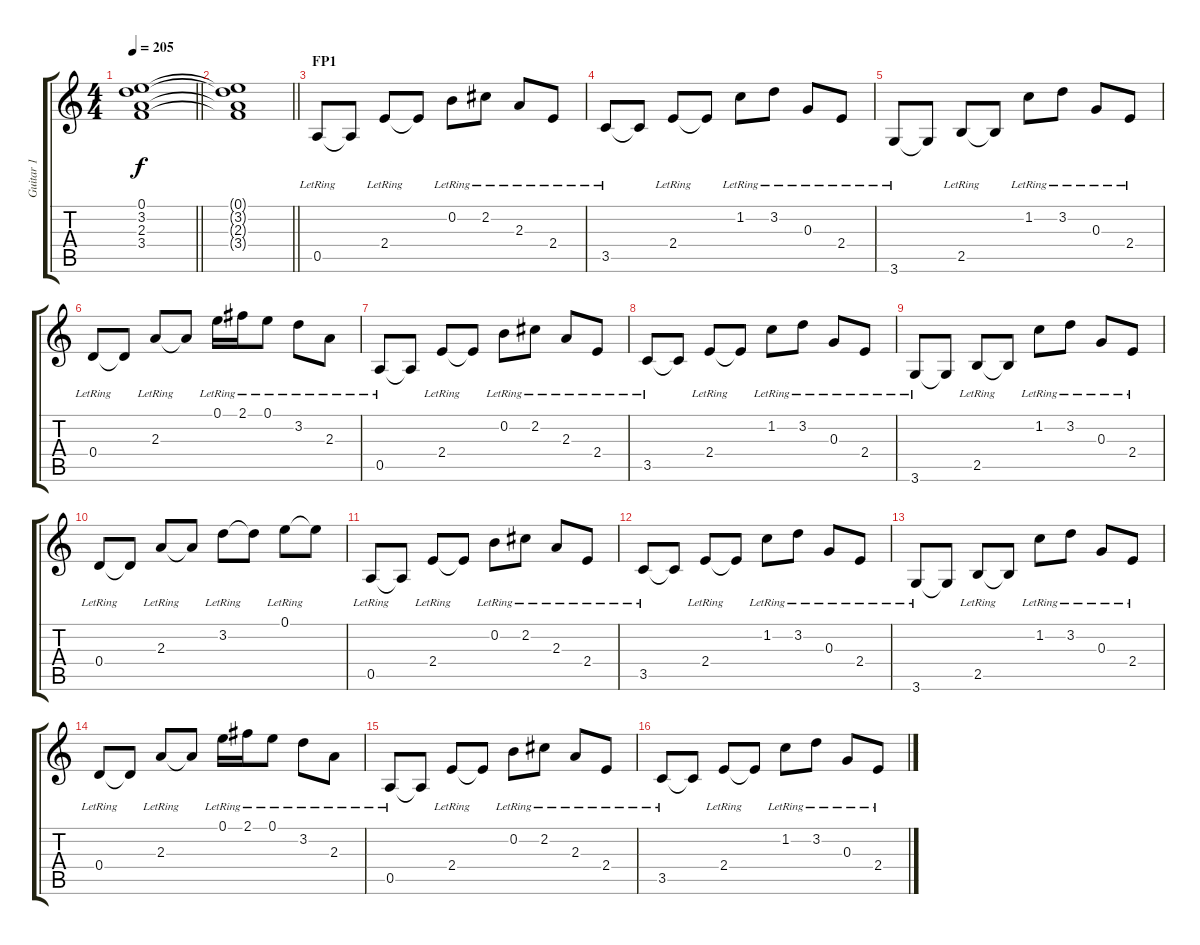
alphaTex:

\track ("Guitar 1" "Guitar 1") {instrument acousticguitarsteel}
\staff {score tabs}
\tuning (E4 B3 G3 D3 A2 E2) {hide}
\ts (4 4)
\tempo 205
\clef g2
\barLineRight lightlight
\ks c
(0.1{t} 3.2{t} 2.3{t} 3.4{t}).1{dy f} |
\barLineRight lightlight
(0.1{t} 3.2{t} 2.3{t} 3.4{t}).1 |
\section ("" "FP1")
0.5{lr}.8 0.5{t}.8 2.4{lr}.8 2.4{t}.8 0.2{lr}.8 2.2{lr}.8 2.3{lr}.8 2.4{lr}.8 |
3.5{lr}.8 3.5{t}.8 2.4{lr}.8 2.4{t}.8 1.2{lr}.8 3.2{lr}.8 0.3{lr}.8 2.4{lr}.8 |
3.6{lr}.8 3.6{t}.8 2.5{lr}.8 2.5{t}.8 1.2{lr}.8 3.2{lr}.8 0.3{lr}.8 2.4{lr}.8 |
0.4{lr}.8 0.4{t}.8 2.3{lr}.8 2.3{t}.8 0.1{lr}.16 2.1{lr}.16 0.1{lr}.8 3.2{lr}.8 2.3{lr}.8 |
0.5{lr}.8 0.5{t}.8 2.4{lr}.8 2.4{t}.8 0.2{lr}.8 2.2{lr}.8 2.3{lr}.8 2.4{lr}.8 |
3.5{lr}.8 3.5{t}.8 2.4{lr}.8 2.4{t}.8 1.2{lr}.8 3.2{lr}.8 0.3{lr}.8 2.4{lr}.8 |
3.6{lr}.8 3.6{t}.8 2.5{lr}.8 2.5{t}.8 1.2{lr}.8 3.2{lr}.8 0.3{lr}.8 2.4{lr}.8 |
0.4{lr}.8 0.4{t}.8 2.3{lr}.8 2.3{t}.8 3.2{lr}.8 3.2{t}.8 0.1{lr}.8 0.1{t}.8 |
0.5{lr}.8 0.5{t}.8 2.4{lr}.8 2.4{t}.8 0.2{lr}.8 2.2{lr}.8 2.3{lr}.8 2.4{lr}.8 |
3.5{lr}.8 3.5{t}.8 2.4{lr}.8 2.4{t}.8 1.2{lr}.8 3.2{lr}.8 0.3{lr}.8 2.4{lr}.8 |
3.6{lr}.8 3.6{t}.8 2.5{lr}.8 2.5{t}.8 1.2{lr}.8 3.2{lr}.8 0.3{lr}.8 2.4{lr}.8 |
0.4{lr}.8 0.4{t}.8 2.3{lr}.8 2.3{t}.8 0.1{lr}.16 2.1{lr}.16 0.1{lr}.8 3.2{lr}.8 2.3{lr}.8 |
0.5{lr}.8 0.5{t}.8 2.4{lr}.8 2.4{t}.8 0.2{lr}.8 2.2{lr}.8 2.3{lr}.8 2.4{lr}.8 |
3.5{lr}.8 3.5{t}.8 2.4{lr}.8 2.4{t}.8 1.2{lr}.8 3.2{lr}.8 0.3{lr}.8 2.4{lr}.8
